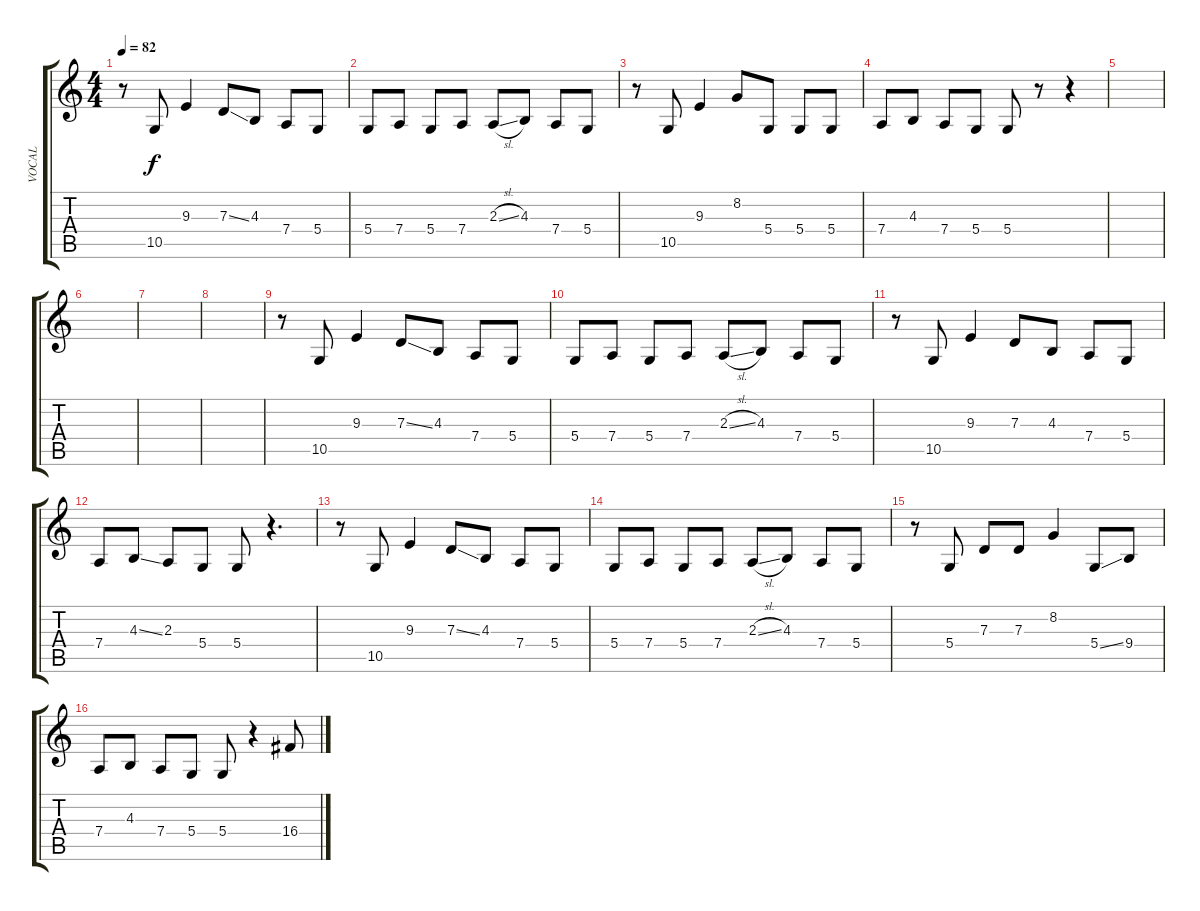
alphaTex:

\track ("VOCAL" "VOCAL") {instrument harmonica}
\staff {score tabs}
\tuning (E4 B3 G3 D3 A2 E2) {hide}
\ts (4 4)
\tempo 82
\clef g2
\ks c
r.8{dy f} 10.5.8 9.3.4 7.3{ss}.8 4.3.8 7.4.8 5.4.8 |
5.4.8 7.4.8 5.4.8 7.4.8 2.3{sl}.8 4.3.8 7.4.8 5.4.8 |
r.8 10.5.8 9.3.4 8.2.8 5.4.8 5.4.8 5.4.8 |
7.4.8 4.3.8 7.4.8 5.4.8 5.4.8 r.8 r.4 |
|
|
|
|
r.8 10.5.8 9.3.4 7.3{ss}.8 4.3.8 7.4.8 5.4.8 |
5.4.8 7.4.8 5.4.8 7.4.8 2.3{sl}.8 4.3.8 7.4.8 5.4.8 |
r.8 10.5.8 9.3.4 7.3.8 4.3.8 7.4.8 5.4.8 |
7.4.8 4.3{ss}.8 2.3.8 5.4.8 5.4.8 r.4{d} |
r.8 10.5.8 9.3.4 7.3{ss}.8 4.3.8 7.4.8 5.4.8 |
5.4.8 7.4.8 5.4.8 7.4.8 2.3{sl}.8 4.3.8 7.4.8 5.4.8 |
r.8 5.4.8 7.3.8 7.3.8 8.2.4 5.4{ss}.8 9.4.8 |
7.4.8 4.3.8 7.4.8 5.4.8 5.4.8 r.4 16.4.8
